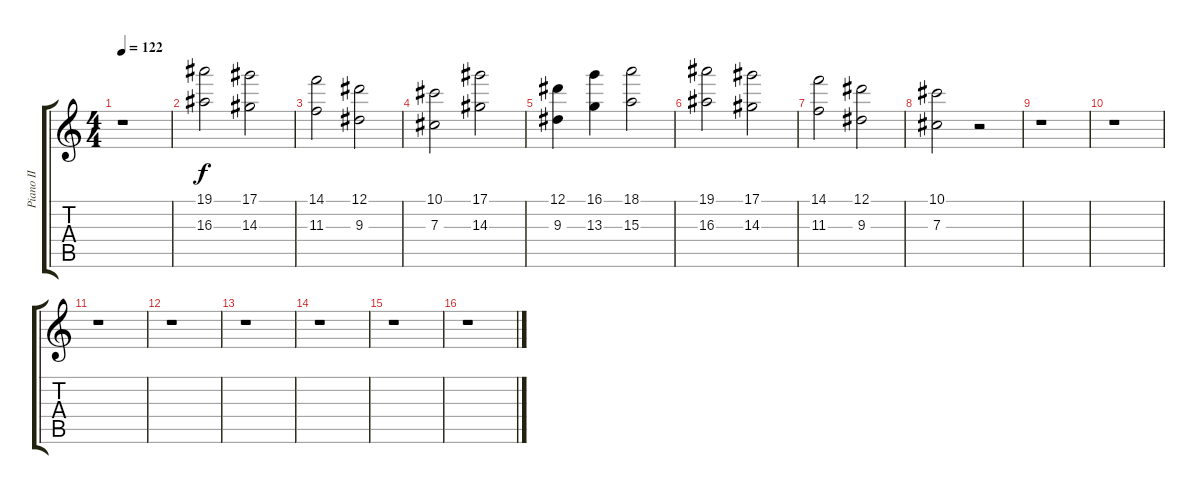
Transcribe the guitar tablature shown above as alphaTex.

\track ("Piano II" "Piano II") {instrument electricgrandpiano}
\staff {score tabs}
\tuning (Eb5 Bb4 Gb4 Db4 Ab3 Eb3) {hide}
\ts (4 4)
\tempo 122
\clef g2
\ks c
r.1{dy f} |
(19.1 16.3).2 (17.1 14.3).2 |
(14.1 11.3).2 (12.1 9.3).2 |
(10.1 7.3).2 (17.1 14.3).2 |
(12.1 9.3).4 (16.1 13.3).4 (18.1 15.3).2 |
(19.1 16.3).2 (17.1 14.3).2 |
(14.1 11.3).2 (12.1 9.3).2 |
(10.1 7.3).2 r.2 |
r.1 |
r.1 |
r.1 |
r.1 |
r.1 |
r.1 |
r.1 |
r.1
